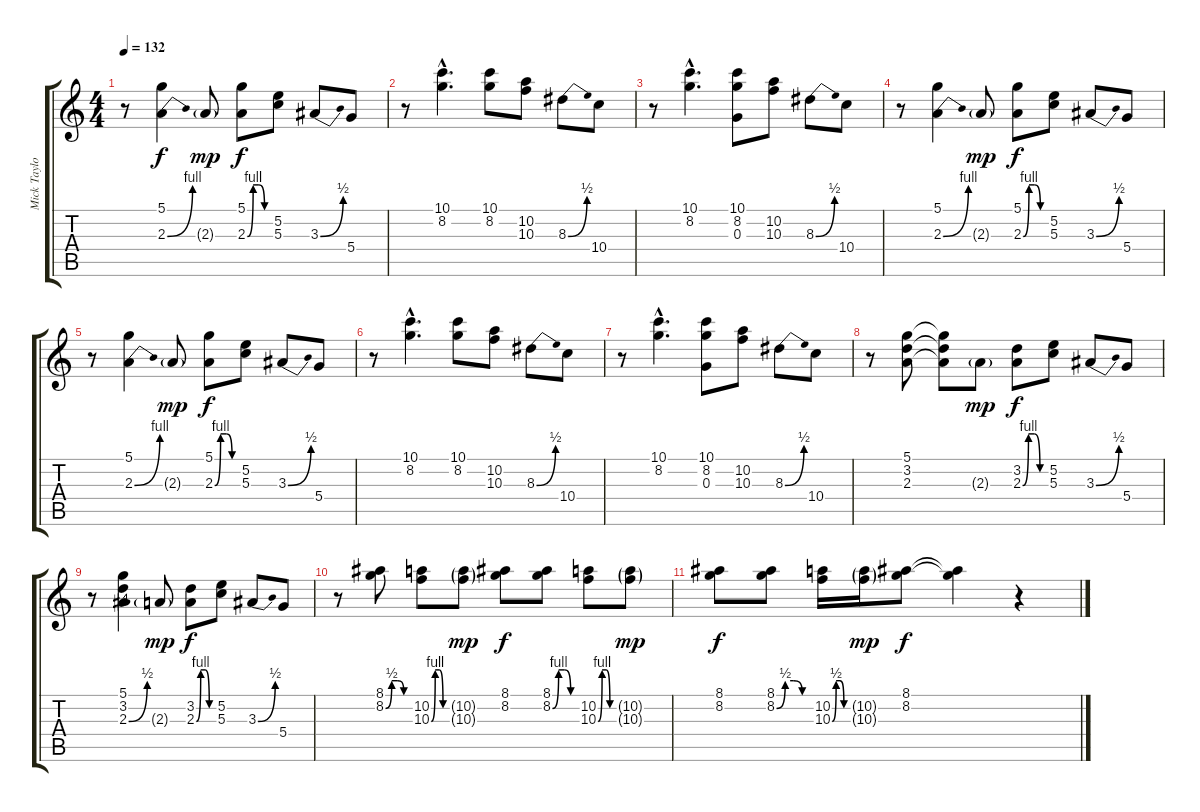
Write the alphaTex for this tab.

\track ("Mick Taylor" "Mick Taylo") {instrument electricguitarclean}
\staff {score tabs}
\tuning (D4 B3 G3 D3 G2 D2) {hide}
\ts (4 4)
\tempo 132
\clef g2
\ks c
r.8{dy f} (5.1 2.3{be (bend 0 0 60 4)}).4 2.3{g}.8{dy mp} (5.1 2.3{be (custom 0 0 15 4 30 4 45 0 60 0)}).8{dy f} (5.2 5.3).8 3.3{be (bend 0 0 60 2)}.8 5.4.8 |
r.8 (10.1{hac} 8.2{hac}).4{d} (10.1 8.2).8 (10.2 10.3).8 8.3{be (bend 0 0 60 2)}.8 10.4.8 |
r.8 (10.1{hac} 8.2{hac}).4{d} (10.1 8.2 0.3).8 (10.2 10.3).8 8.3{be (bend 0 0 60 2)}.8 10.4.8 |
r.8 (5.1 2.3{be (bend 0 0 60 4)}).4 2.3{g}.8{dy mp} (5.1 2.3{be (custom 0 0 15 4 30 4 45 0 60 0)}).8{dy f} (5.2 5.3).8 3.3{be (bend 0 0 60 2)}.8 5.4.8 |
r.8 (5.1 2.3{be (bend 0 0 60 4)}).4 2.3{g}.8{dy mp} (5.1 2.3{be (custom 0 0 15 4 30 4 45 0 60 0)}).8{dy f} (5.2 5.3).8 3.3{be (bend 0 0 60 2)}.8 5.4.8 |
r.8 (10.1{hac} 8.2{hac}).4{d} (10.1 8.2).8 (10.2 10.3).8 8.3{be (bend 0 0 60 2)}.8 10.4.8 |
r.8 (10.1{hac} 8.2{hac}).4{d} (10.1 8.2 0.3).8 (10.2 10.3).8 8.3{be (bend 0 0 60 2)}.8 10.4.8 |
r.8 (5.1 3.2 2.3).8 (5.1{t} 3.2{t} 2.3{t}).8 2.3{g}.8{dy mp} (3.2 2.3{be (custom 0 0 15 4 30 4 45 0 60 0)}).8{dy f} (5.2 5.3).8 3.3{be (bend 0 0 60 2)}.8 5.4.8 |
r.8 (5.1 3.2 2.3{be (bend 0 0 60 2)}).4 2.3{g}.8{dy mp} (3.2 2.3{be (custom 0 0 15 4 30 4 45 0 60 0)}).8{dy f} (5.2 5.3).8 3.3{be (bend 0 0 60 2)}.8 5.4.8 |
r.8 (8.1 8.2{be (custom 0 0 15 2 30 2 45 0 60 0)}).8 (10.2 10.3{be (custom 0 0 15 4 30 4 45 0 60 0)}).8 (10.2{g} 10.3{g}).8{dy mp} (8.1 8.2).8{dy f} (8.1 8.2{be (custom 0 0 15 4 30 4 45 0 60 0)}).8 (10.2 10.3{be (custom 0 0 15 4 30 4 45 0 60 0)}).8 (10.2{g} 10.3{g}).8{dy mp} |
(8.1 8.2).8{dy f} (8.1 8.2{be (custom 0 0 15 2 30 2 45 0 60 0)}).8 (10.2 10.3{be (custom 0 0 15 2 30 2 45 0 60 0)}).16 (10.2{g} 10.3{g}).16{dy mp} (8.1 8.2).8{dy f} (8.1{t} 8.2{t}).4 r.4
